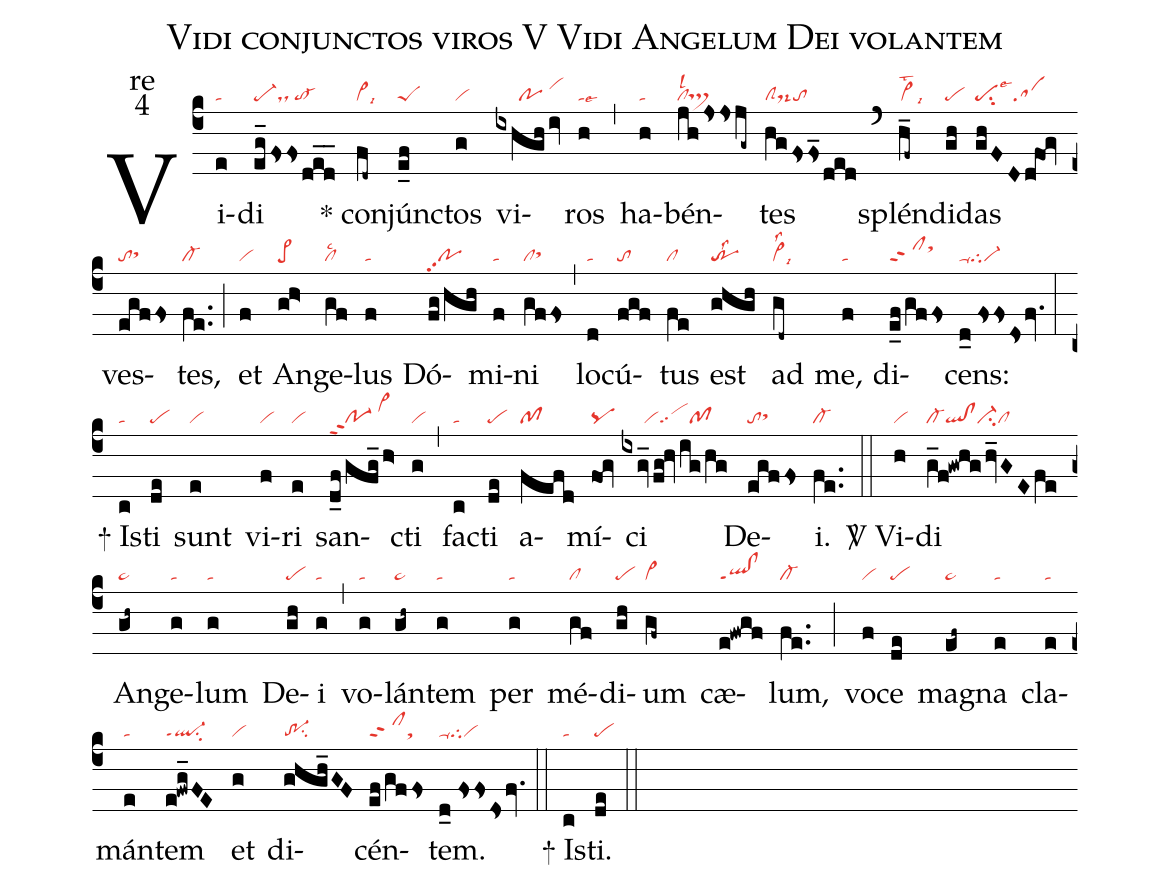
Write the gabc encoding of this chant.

name:Vidi conjunctos viros V Vidi Angelum Dei volantem;
office-part:re;
mode:4;
nabc-lines:1;
%%
(c4) Vi(e|ta)di(eg_fssded__|pe-ds/to-) <sp>*</sp>
con(fd~|vi>lsi9)jún(e_f|peS)ctos(g|vi) vi(ixhgh/iv|//////po/vihj)ros(h|talse6) (,)
ha(h|ta)bén(jhjsjsjg~|cllsl2ts>)tes(hgfsfs_ded|clSds-to) (`)
splén(h_f~|vi>lsi9lst2)di(gh|pe)das(ghFDdfOg|pesu2lse3sa)
ves(egffs|tosthh)tes,(fe..|cl-) (;)
et(f|vi) An(g!h>|pe>)ge(gf|cllsc2)lus(f|ta) Dó(fg/hgh|popp2)mi(f|ta)ni(gffs|clsthh) (,)
lo(d|ta)cú(fgf|to)tus(fe|cl) est(ghgh|trlss2) ad(gd~|vi>lss2lsi9) me,(f|ta)
di(e_f/gffs|clppt2sthj)cens:(d_0//fsfsdsfv.|tgppu1vi-) (:)

<sp>+</sp> Is(c|ta)ti(de|pe) sunt(e|vi)
vi(f|vi)ri(e|vi) san(d_f/gfg_/h>|po-1ppt2/vi>hj)cti(g|vi) (,)
fac(c|ta)ti(de|pe) a(fefd|pf)mí(fog|pq)ci(ixgv_fg!hv/ig/hg|//////viscpf)
De(egffs|tosthh)i.(fe..|cl-) (::)

<sp>V/</sp> Vi(h|vi)di(g_f!gwhghv_GEfe|cl-ql!clci-cl)
An(gh~|pe~)ge(g|ta)lum(g|ta) De(gh|pe)i(g|ta)
(,) vo(g|ta)lán(gh~|pe~)tem(g|ta) per(g|ta)
mé(gf|cl)di(gh|pe)um(gf~|vi>) cæ(e!fwgf|ql!clppt1)lum,(fe..|cl-) (;)
vo(f|vi)ce(de|pe) mag(ef~|pe~)na(e|ta) cla(e|ta)mán(e|ta)tem(e!fwg_FE|ql-su2ppt1)
et(g|vi) di(ghgh_GF|tr-1su2)cén(ef/gffs|clppt2st)tem.(d_0//fsfsdsfv.|tgppu1vi) (::)

<sp>+</sp> Is(c|ta)ti.(de|pe) (::)
